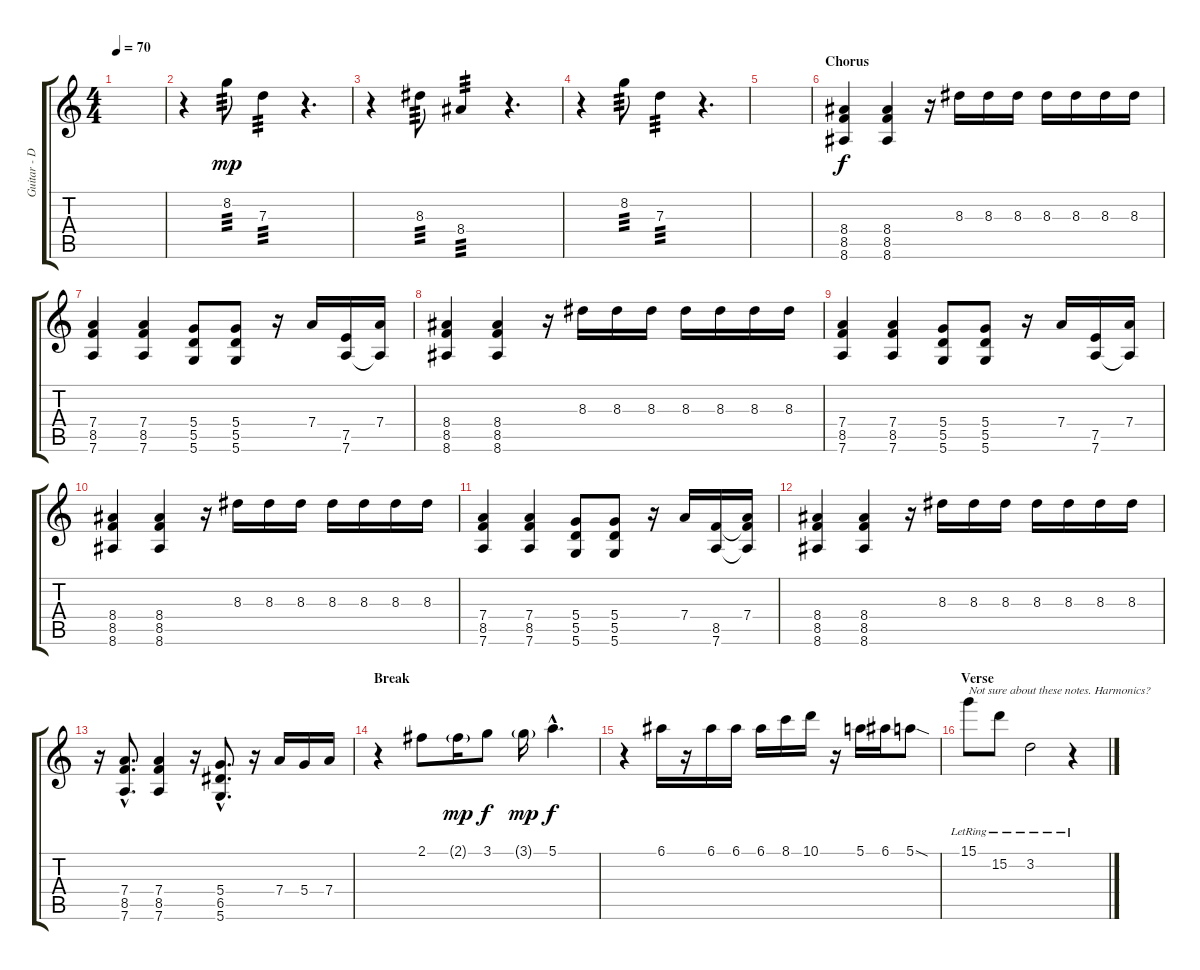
\track ("Guitar - Dave" "Guitar - D") {instrument electricguitarclean}
\staff {score tabs}
\tuning (E4 B3 G3 D3 A2 D2) {hide}
\ts (4 4)
\tempo 70
\clef g2
\ks c
|
r.4 8.2.8{tp 3 dy mp} 7.3.4{tp 3} r.4{d} |
r.4 8.3.8{tp 3} 8.4.4{tp 3} r.4{d} |
r.4 8.2.8{tp 3} 7.3.4{tp 3} r.4{d} |
|
\section ("" "Chorus")
(8.4 8.5 8.6).4{dy f instrument distortionguitar} (8.4 8.5 8.6).4 r.16 8.3.16 8.3.16 8.3.16 8.3.16 8.3.16 8.3.16 8.3.16 |
(7.4 8.5 7.6).4{instrument distortionguitar} (7.4 8.5 7.6).4 (5.4 5.5 5.6).8 (5.4 5.5 5.6).8 r.16 7.4.16 (7.5 7.6).16 (7.4 7.6{t}).16 |
(8.4 8.5 8.6).4{instrument distortionguitar} (8.4 8.5 8.6).4 r.16 8.3.16 8.3.16 8.3.16 8.3.16 8.3.16 8.3.16 8.3.16 |
(7.4 8.5 7.6).4{instrument distortionguitar} (7.4 8.5 7.6).4 (5.4 5.5 5.6).8 (5.4 5.5 5.6).8 r.16 7.4.16 (7.5 7.6).16 (7.4 7.6{t}).16 |
(8.4 8.5 8.6).4{instrument distortionguitar} (8.4 8.5 8.6).4 r.16 8.3.16 8.3.16 8.3.16 8.3.16 8.3.16 8.3.16 8.3.16 |
(7.4 8.5 7.6).4{instrument distortionguitar} (7.4 8.5 7.6).4 (5.4 5.5 5.6).8 (5.4 5.5 5.6).8 r.16 7.4.16 (8.5 7.6).16 (7.4 8.5{t} 7.6{t}).16 |
(8.4 8.5 8.6).4{instrument distortionguitar} (8.4 8.5 8.6).4 r.16 8.3.16 8.3.16 8.3.16 8.3.16 8.3.16 8.3.16 8.3.16 |
r.16 (7.4{hac} 8.5{hac} 7.6{hac}).8{d instrument distortionguitar} (7.4 8.5 7.6).4 r.16 (5.4{hac} 6.5{hac} 5.6{hac}).8{d} r.16 7.4.16 5.4.16 7.4.16 |
\section ("" "Break")
r.4{instrument electricguitarclean} 2.1.8 2.1{g}.16{dy mp} 3.1.8{dy f} 3.1{g}.16{dy mp} 5.1{hac}.4{d dy f} |
r.4 6.1.16 r.16 6.1.16 6.1.16 6.1.16 8.1.16 10.1.16 r.16 5.1.16 6.1.16 5.1{sod}.8 |
\section ("" "Verse")
15.1{lr}.8{txt "Not sure about these notes. Harmonics?"} 15.2{lr}.8 3.2{lr}.2 r.4
